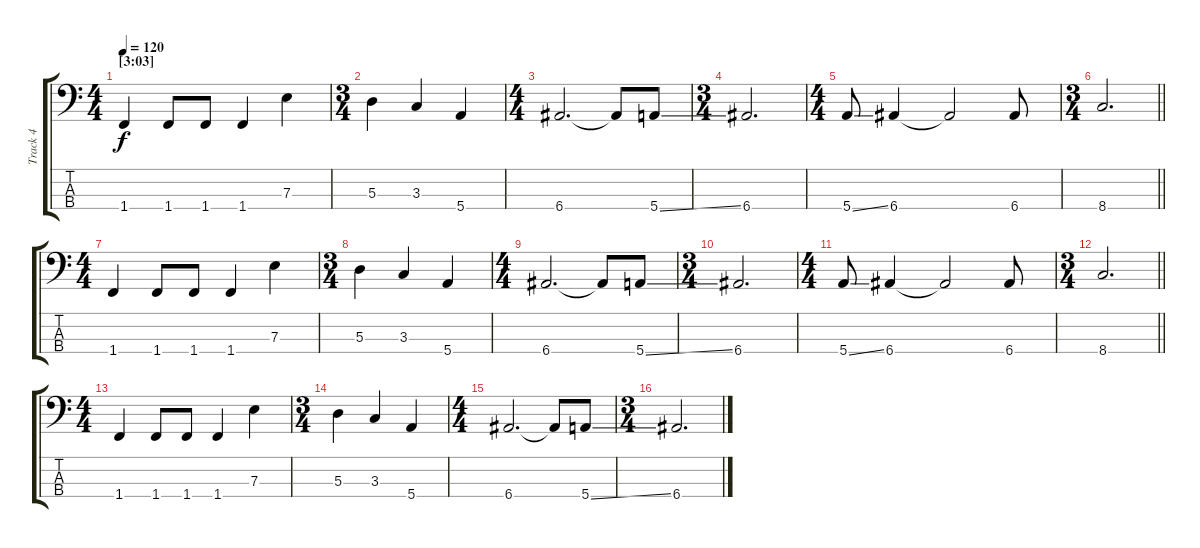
\track ("Track 4" "Track 4") {instrument electricbassfinger}
\staff {score tabs}
\tuning (G2 D2 A1 E1) {hide}
\ts (4 4)
\section ("" "[3:03]")
\tempo 120
\clef f4
\ks c
1.4.4{dy f} 1.4.8 1.4.8 1.4.4 7.3.4 |
\ts (3 4)
5.3.4 3.3.4 5.4.4 |
\ts (4 4)
6.4.2{d} 6.4{t}.8 5.4{ss}.8 |
\ts (3 4)
6.4.2{d} |
\ts (4 4)
5.4{ss}.8 6.4.4 6.4{t}.2 6.4.8 |
\ts (3 4)
\barLineRight lightlight
8.4.2{d} |
\ts (4 4)
1.4.4 1.4.8 1.4.8 1.4.4 7.3.4 |
\ts (3 4)
5.3.4 3.3.4 5.4.4 |
\ts (4 4)
6.4.2{d} 6.4{t}.8 5.4{ss}.8 |
\ts (3 4)
6.4.2{d} |
\ts (4 4)
5.4{ss}.8 6.4.4 6.4{t}.2 6.4.8 |
\ts (3 4)
\barLineRight lightlight
8.4.2{d} |
\ts (4 4)
1.4.4 1.4.8 1.4.8 1.4.4 7.3.4 |
\ts (3 4)
5.3.4 3.3.4 5.4.4 |
\ts (4 4)
6.4.2{d} 6.4{t}.8 5.4{ss}.8 |
\ts (3 4)
6.4.2{d}
